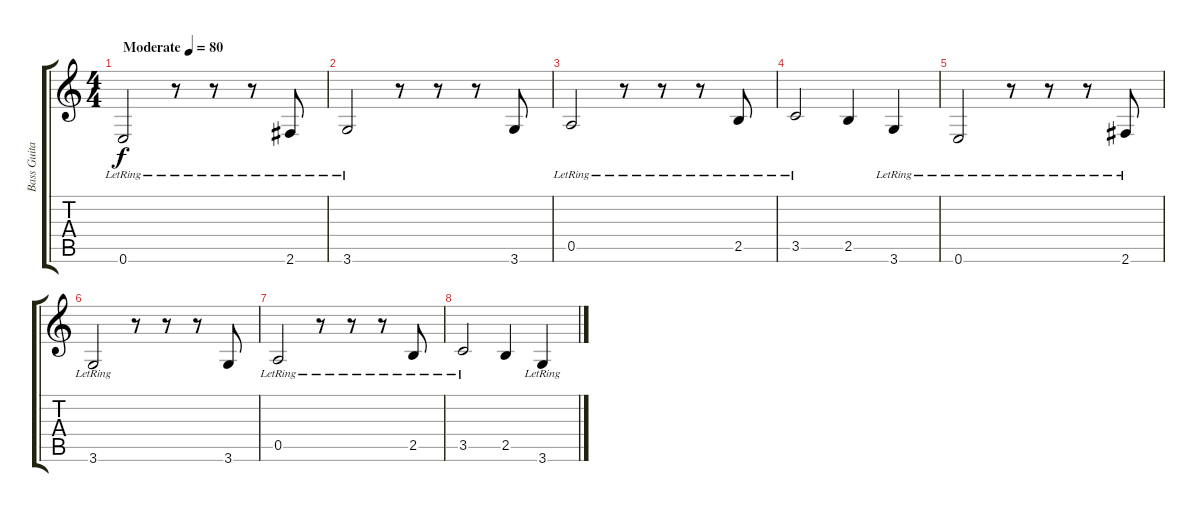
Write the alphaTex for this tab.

\track ("Bass Guitar" "Bass Guita") {instrument electricbassfinger}
\staff {score tabs}
\tuning (E4 B3 G3 D3 A2 E2) {hide}
\ts (4 4)
\tempo (80 "Moderate")
\clef g2
\ks c
0.6{lr}.2{dy f instrument electricbassfinger} r.8 r.8 r.8 2.6{lr}.8 |
3.6{lr}.2 r.8 r.8 r.8 3.6.8 |
0.5{lr}.2 r.8 r.8 r.8 2.5{lr}.8 |
3.5{lr}.2 2.5.4 3.6{lr}.4 |
0.6{lr}.2 r.8 r.8 r.8 2.6{lr}.8 |
3.6{lr}.2 r.8 r.8 r.8 3.6.8 |
0.5{lr}.2 r.8 r.8 r.8 2.5{lr}.8 |
3.5{lr}.2 2.5.4 3.6{lr}.4
